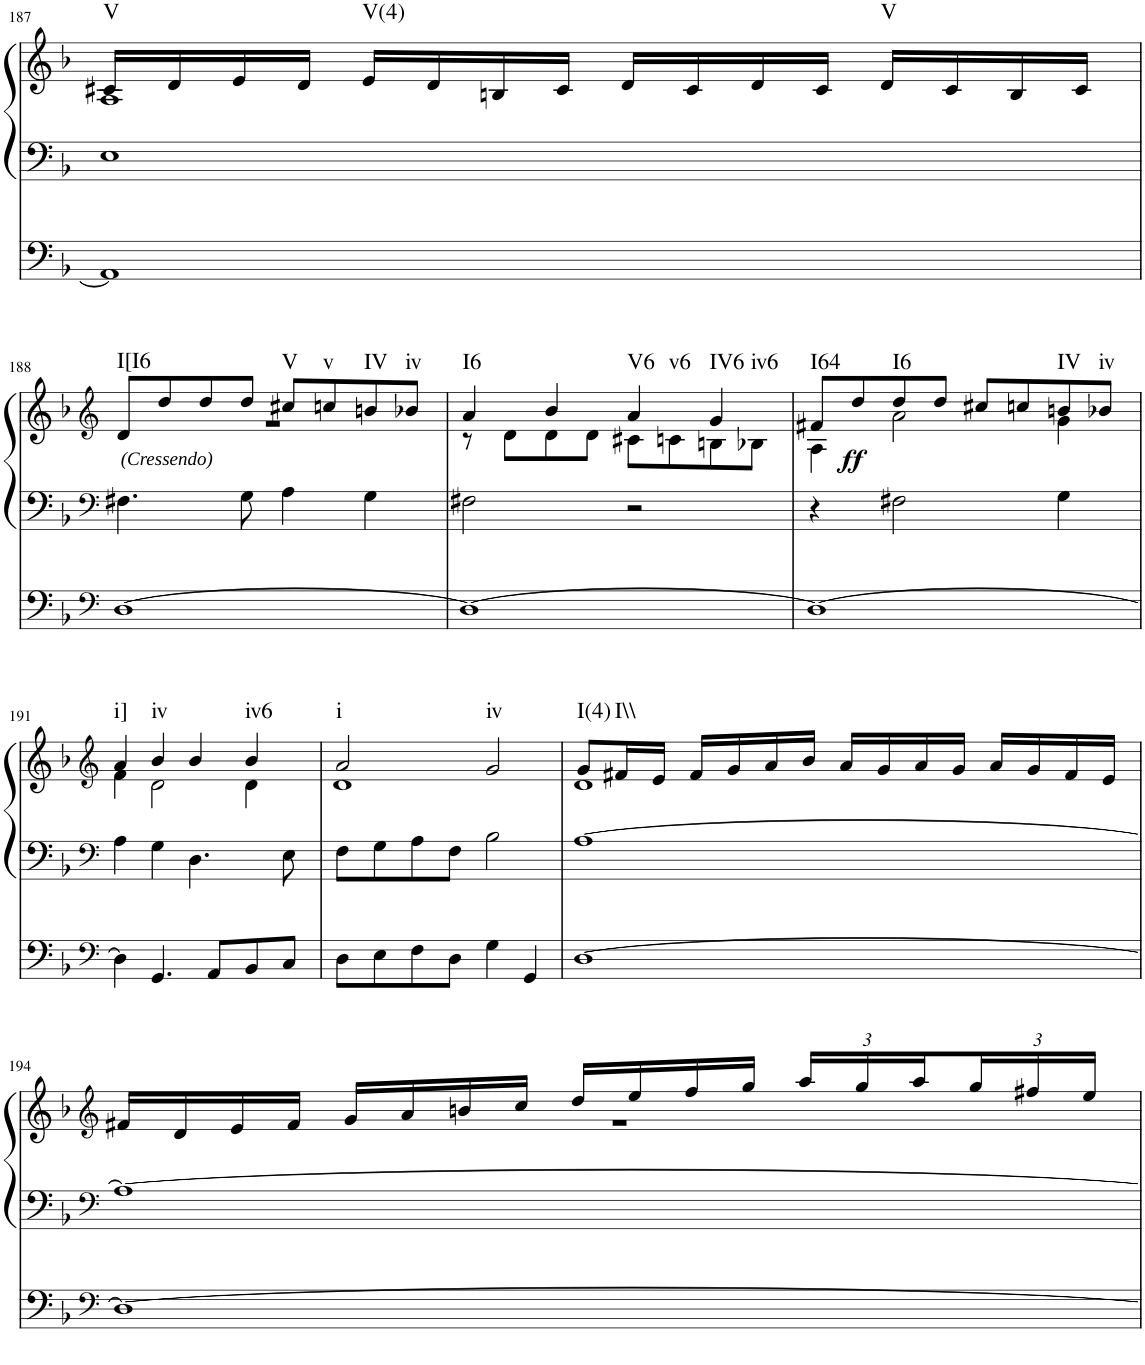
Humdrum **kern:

**kern	**kern	**kern	**dynam	**harte
*part2	*part1	*part1	*part1	*part1
*staff3	*staff2	*staff1	*staff1/2	*
*I"Pedal	*I"linke Hand	*	*	*
!!LO:PB:g=z
*clefF4	*clefF4	*clefG2	*	*
*k[b-]	*k[b-]	*k[b-]	*	*
*M4/4	*M4/4	*M4/4	*	*
=187	=187	=187	=187	=187
*	*	*^	*	*
!	!	!	!	!	!LO:H:kt=V
1AA]	1E	16c#X/LL	1A	.	N
.	.	16d/	.	.	.
.	.	16e/	.	.	.
.	.	16d/JJ	.	.	.
!	!	!	!	!	!LO:H:kt=V(4)
.	.	16e/LL	.	.	N
.	.	16d/	.	.	.
.	.	16Bn/	.	.	.
.	.	16c#/JJ	.	.	.
.	.	16d/LL	.	.	.
.	.	16c#/	.	.	.
.	.	16d/	.	.	.
.	.	16c#/JJ	.	.	.
!	!	!	!	!	!LO:H:kt=V
.	.	16d/LL	.	.	N
.	.	16c#/	.	.	.
.	.	16B/	.	.	.
.	.	16c#/JJ	.	.	.
!!LO:LB:g=z	!!
=188	=188	=188	=188	=188	=188
*clefF4	*clefF4	*clefG2	*	*	*
!	!	!LO:TX:b:i:t=(Cressendo)	!	!	!LO:H:kt=I[I6
[1D	4.F#X\	8d/L	1r	.	N
.	.	8dd/	.	.	.
.	.	8dd/	.	.	.
.	8G\	8dd/J	.	.	.
!	!	!	!	!	!LO:H:kt=V
.	4A\	8cc#X/L	.	.	N
!	!	!	!	!	!LO:H:kt=v
.	.	8ccn/	.	.	N
!	!	!	!	!	!LO:H:kt=IV
.	4G\	8bn/	.	.	N
!	!	!	!	!	!LO:H:kt=iv
.	.	8b-X/J	.	.	N
=189	=189	=189	=189	=189	=189
!	!	!	!	!	!LO:H:kt=I6
1D_	2F#X\	4a/	8r	.	N
.	.	.	8d\L	.	.
.	.	4b-/	8d\	.	.
.	.	.	8d\J	.	.
!	!	!	!	!	!LO:H:n=1:kt=V6
!	!	!	!	!	!LO:H:n=2:kt=v6
.	2r	4a/	8c#X\L	.	N N
.	.	.	8cn\	.	.
!	!	!	!	!	!LO:H:n=1:kt=IV6
!	!	!	!	!	!LO:H:n=2:kt=iv6
.	.	4g/	8Bn\	.	N N
.	.	.	8B-X\J	.	.
=190	=190	=190	=190	=190	=190
!	!	!	!	!	!LO:H:kt=I64
1D_	4r	8f#X/L	4A\	.	N
!	!	!	!	!LO:DY:b	!
.	.	8dd/	.	ff	.
!	!	!	!	!	!LO:H:kt=I6
.	2F#X\	8dd/	2a\	.	N
.	.	8dd/J	.	.	.
.	.	8cc#X/L	.	.	.
.	.	8ccn/	.	.	.
!	!	!	!	!	!LO:H:kt=IV
.	4G\	8bn/	4g\	.	N
!	!	!	!	!	!LO:H:kt=iv
.	.	8b-X/J	.	.	N
!!LO:LB:g=z	!!
=191	=191	=191	=191	=191	=191
*clefF4	*clefF4	*clefG2	*	*	*
!	!	!	!	!	!LO:H:kt=i]
4D\]	4A\	4a/	4f\	.	N
!	!	!	!	!	!LO:H:kt=iv
4.GG/	4G\	4b-/	2d\	.	N
.	4.D\	4b-/	.	.	.
8AA/L	.	.	.	.	.
!	!	!	!	!	!LO:H:kt=iv6
8BB-/	.	4b-/	4d\	.	N
8C/J	8E\	.	.	.	.
=192	=192	=192	=192	=192	=192
!	!	!	!	!	!LO:H:kt=i
8D\L	8F\L	2a/	1d	.	N
8E\	8G\	.	.	.	.
8F\	8A\	.	.	.	.
8D\J	8F\J	.	.	.	.
!	!	!	!	!	!LO:H:kt=iv
4G\	2B-\	2g/	.	.	N
4GG/	.	.	.	.	.
=193	=193	=193	=193	=193	=193
!	!	!	!	!	!LO:H:kt=I(4)
[1D	[1A	8g/L	1d	.	N
!	!	!	!	!	!LO:H:kt=I\\
.	.	16f#X/L	.	.	N
.	.	16e/JJ	.	.	.
.	.	16f#/LL	.	.	.
.	.	16g/	.	.	.
.	.	16a/	.	.	.
.	.	16b-/JJ	.	.	.
.	.	16a/LL	.	.	.
.	.	16g/	.	.	.
.	.	16a/	.	.	.
.	.	16g/JJ	.	.	.
.	.	16a/LL	.	.	.
.	.	16g/	.	.	.
.	.	16f#/	.	.	.
.	.	16e/JJ	.	.	.
!!LO:LB:g=z	!!
=194	=194	=194	=194	=194	=194
*clefF4	*clefF4	*clefG2	*	*	*
1D_	1A_	16f#X/LL	1r	.	.
.	.	16d/	.	.	.
.	.	16e/	.	.	.
.	.	16f#/JJ	.	.	.
.	.	16g/LL	.	.	.
.	.	16a/	.	.	.
.	.	16bn/	.	.	.
.	.	16cc/JJ	.	.	.
.	.	16dd/LL	.	.	.
.	.	16ee/	.	.	.
.	.	16ff/	.	.	.
.	.	16gg/JJ	.	.	.
*	*	*Xbrackettup	*	*	*
.	.	24aa/LL	.	.	.
.	.	24gg/	.	.	.
.	.	24aa/	.	.	.
.	.	24gg/	.	.	.
.	.	24ff#X/	.	.	.
.	.	24ee/JJ	.	.	.
*	*	*v	*v	*	*
=	=	=	=	=
*-	*-	*-	*-	*-
